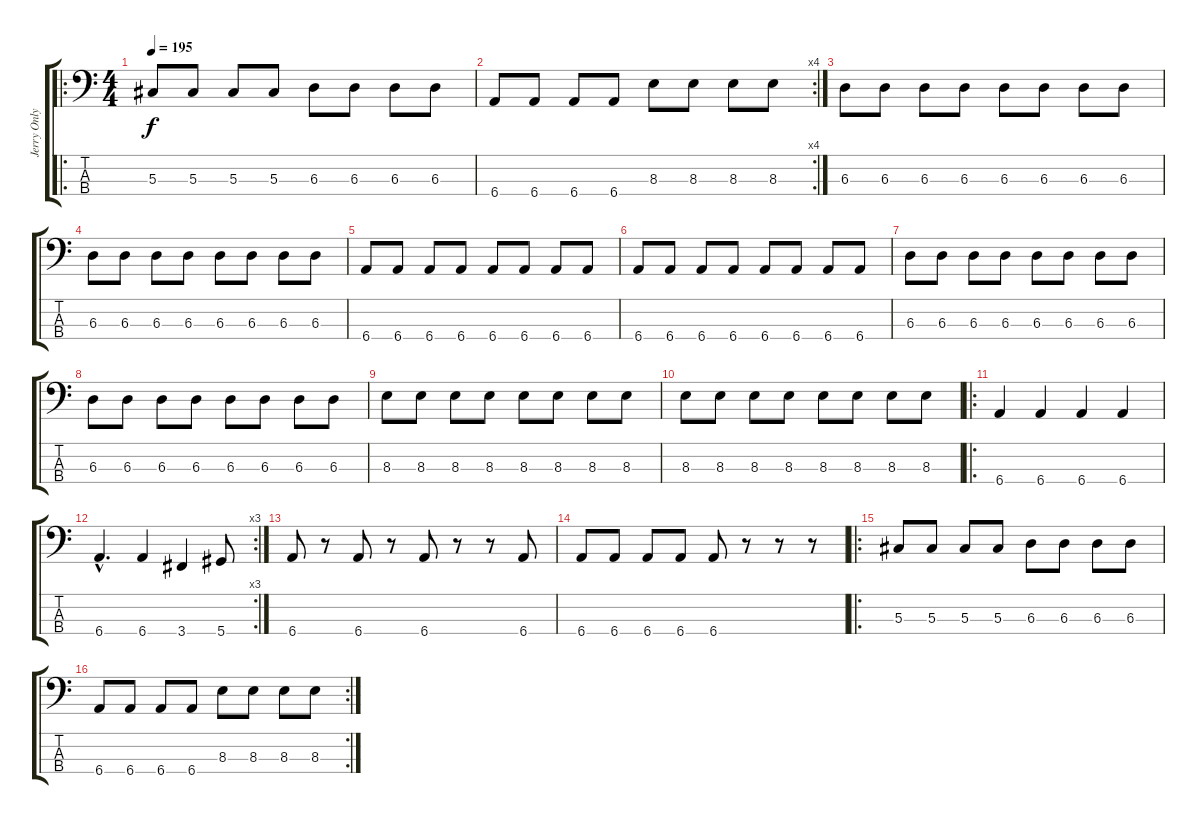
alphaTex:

\track ("Jerry Only" "Jerry Only") {instrument distortionguitar}
\staff {score tabs}
\tuning (Gb2 Db2 Ab1 Eb1) {hide}
\ro
\ts (4 4)
\tempo 195
\clef f4
\ks c
5.3.8{dy f} 5.3.8 5.3.8 5.3.8 6.3.8 6.3.8 6.3.8 6.3.8 |
\rc 4
6.4.8 6.4.8 6.4.8 6.4.8 8.3.8 8.3.8 8.3.8 8.3.8 |
6.3.8 6.3.8 6.3.8 6.3.8 6.3.8 6.3.8 6.3.8 6.3.8 |
6.3.8 6.3.8 6.3.8 6.3.8 6.3.8 6.3.8 6.3.8 6.3.8 |
6.4.8 6.4.8 6.4.8 6.4.8 6.4.8 6.4.8 6.4.8 6.4.8 |
6.4.8 6.4.8 6.4.8 6.4.8 6.4.8 6.4.8 6.4.8 6.4.8 |
6.3.8 6.3.8 6.3.8 6.3.8 6.3.8 6.3.8 6.3.8 6.3.8 |
6.3.8 6.3.8 6.3.8 6.3.8 6.3.8 6.3.8 6.3.8 6.3.8 |
8.3.8 8.3.8 8.3.8 8.3.8 8.3.8 8.3.8 8.3.8 8.3.8 |
8.3.8 8.3.8 8.3.8 8.3.8 8.3.8 8.3.8 8.3.8 8.3.8 |
\ro
6.4.4 6.4.4 6.4.4 6.4.4 |
\rc 3
6.4{hac}.4{d} 6.4.4 3.4.4 5.4.8 |
6.4.8 r.8 6.4.8 r.8 6.4.8 r.8 r.8 6.4.8 |
6.4.8 6.4.8 6.4.8 6.4.8 6.4.8 r.8 r.8 r.8 |
\ro
5.3.8 5.3.8 5.3.8 5.3.8 6.3.8 6.3.8 6.3.8 6.3.8 |
\rc 2
6.4.8 6.4.8 6.4.8 6.4.8 8.3.8 8.3.8 8.3.8 8.3.8
